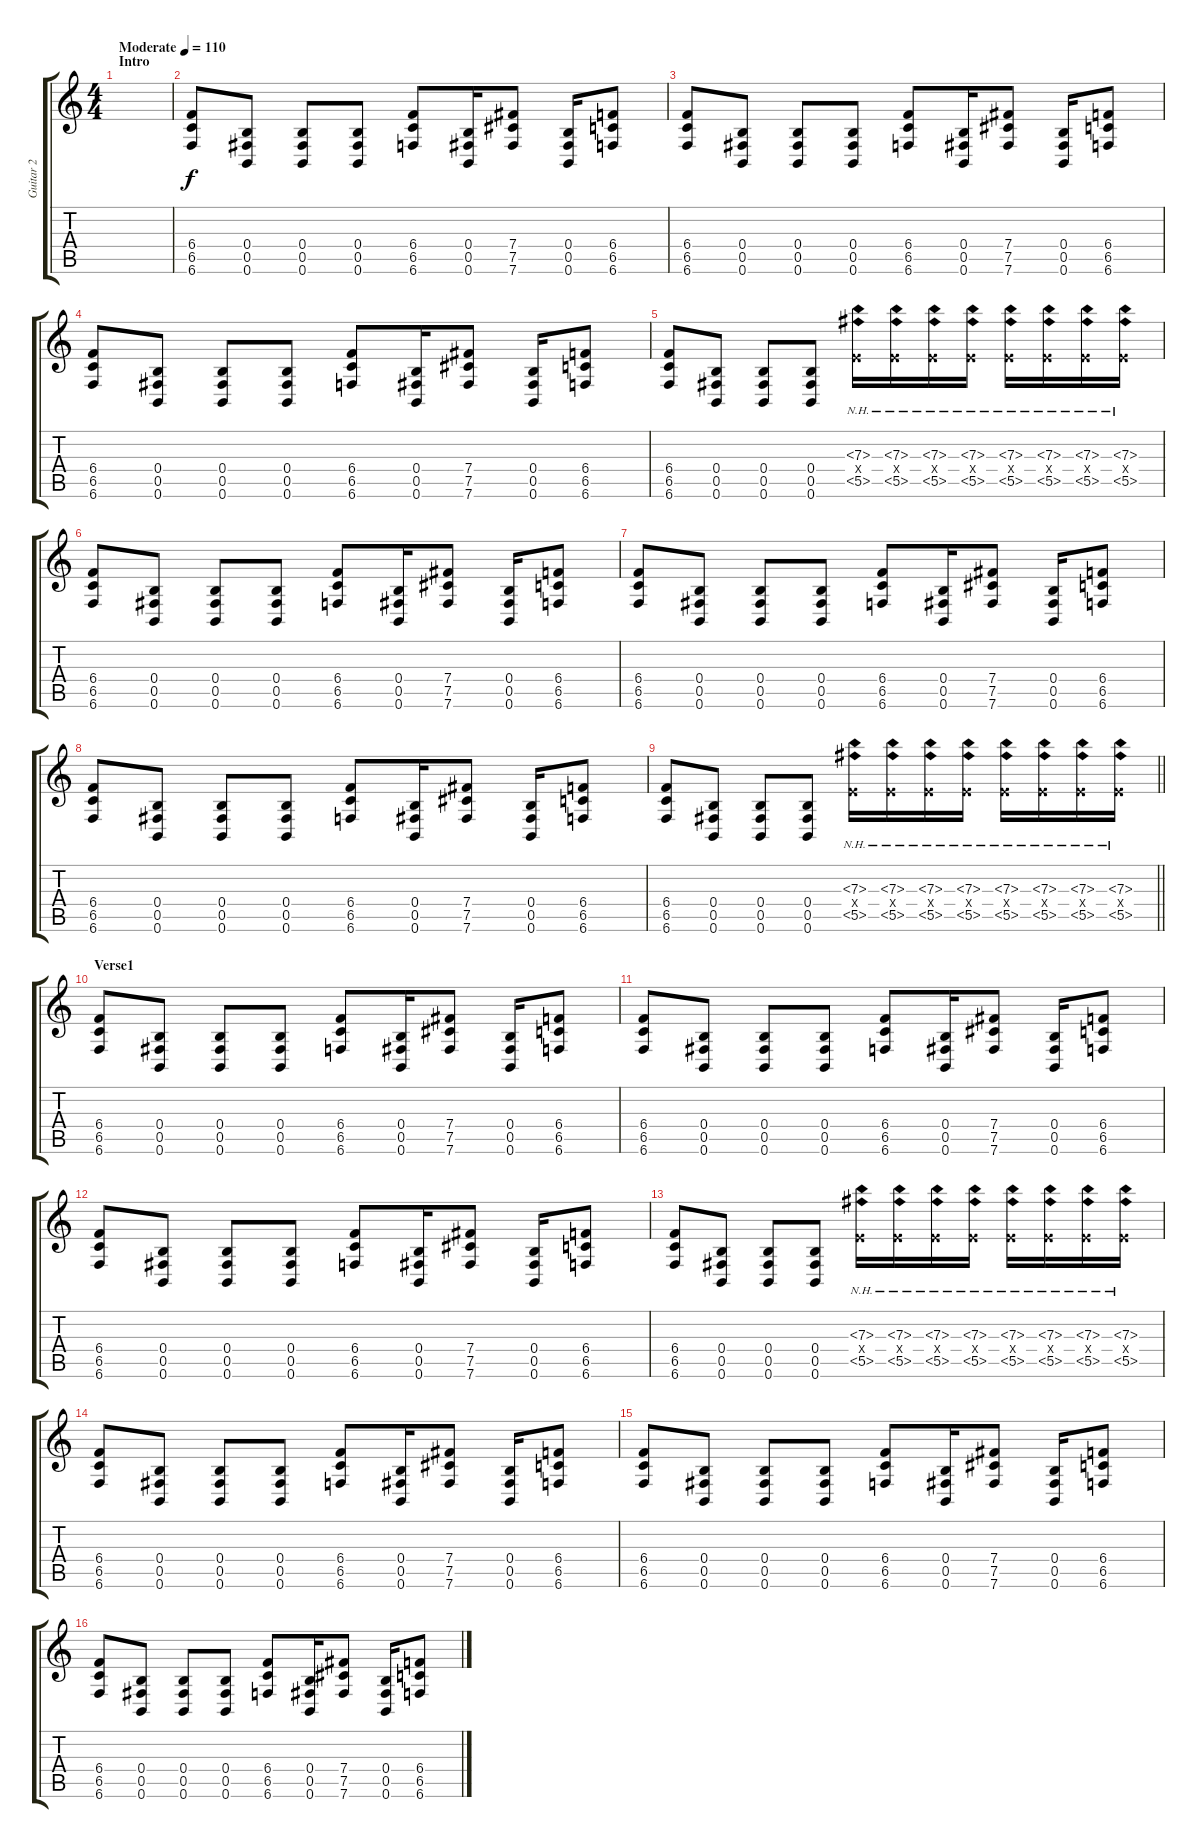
\track ("Guitar 2" "Guitar 2") {instrument distortionguitar}
\staff {score tabs}
\tuning (Db4 Ab3 E3 B2 Gb2 B1) {hide}
\ts (4 4)
\section ("" "Intro")
\tempo (110 "Moderate")
\clef g2
\ks c
|
(6.4 6.5 6.6).8 (0.4 0.5 0.6).8 (0.4 0.5 0.6).8 (0.4 0.5 0.6).8 (6.4 6.5 6.6).8 (0.4 0.5 0.6).16 (7.4 7.5 7.6).8 (0.4 0.5 0.6).16 (6.4 6.5 6.6).8 |
(6.4 6.5 6.6).8 (0.4 0.5 0.6).8 (0.4 0.5 0.6).8 (0.4 0.5 0.6).8 (6.4 6.5 6.6).8 (0.4 0.5 0.6).16 (7.4 7.5 7.6).8 (0.4 0.5 0.6).16 (6.4 6.5 6.6).8 |
(6.4 6.5 6.6).8 (0.4 0.5 0.6).8 (0.4 0.5 0.6).8 (0.4 0.5 0.6).8 (6.4 6.5 6.6).8 (0.4 0.5 0.6).16 (7.4 7.5 7.6).8 (0.4 0.5 0.6).16 (6.4 6.5 6.6).8 |
(6.4 6.5 6.6).8 (0.4 0.5 0.6).8 (0.4 0.5 0.6).8 (0.4 0.5 0.6).8 (7.3{nh} 5.4{x} 5.5{nh}).16 (7.3{nh} 5.4{x} 5.5{nh}).16 (7.3{nh} 5.4{x} 5.5{nh}).16 (7.3{nh} 5.4{x} 5.5{nh}).16 (7.3{nh} 5.4{x} 5.5{nh}).16 (7.3{nh} 5.4{x} 5.5{nh}).16 (7.3{nh} 5.4{x} 5.5{nh}).16 (7.3{nh} 5.4{x} 5.5{nh}).16 |
(6.4 6.5 6.6).8 (0.4 0.5 0.6).8 (0.4 0.5 0.6).8 (0.4 0.5 0.6).8 (6.4 6.5 6.6).8 (0.4 0.5 0.6).16 (7.4 7.5 7.6).8 (0.4 0.5 0.6).16 (6.4 6.5 6.6).8 |
(6.4 6.5 6.6).8 (0.4 0.5 0.6).8 (0.4 0.5 0.6).8 (0.4 0.5 0.6).8 (6.4 6.5 6.6).8 (0.4 0.5 0.6).16 (7.4 7.5 7.6).8 (0.4 0.5 0.6).16 (6.4 6.5 6.6).8 |
(6.4 6.5 6.6).8 (0.4 0.5 0.6).8 (0.4 0.5 0.6).8 (0.4 0.5 0.6).8 (6.4 6.5 6.6).8 (0.4 0.5 0.6).16 (7.4 7.5 7.6).8 (0.4 0.5 0.6).16 (6.4 6.5 6.6).8 |
\barLineRight lightlight
(6.4 6.5 6.6).8 (0.4 0.5 0.6).8 (0.4 0.5 0.6).8 (0.4 0.5 0.6).8 (7.3{nh} 5.4{x} 5.5{nh}).16 (7.3{nh} 5.4{x} 5.5{nh}).16 (7.3{nh} 5.4{x} 5.5{nh}).16 (7.3{nh} 5.4{x} 5.5{nh}).16 (7.3{nh} 5.4{x} 5.5{nh}).16 (7.3{nh} 5.4{x} 5.5{nh}).16 (7.3{nh} 5.4{x} 5.5{nh}).16 (7.3{nh} 5.4{x} 5.5{nh}).16 |
\section ("" "Verse1")
(6.4 6.5 6.6).8 (0.4 0.5 0.6).8 (0.4 0.5 0.6).8 (0.4 0.5 0.6).8 (6.4 6.5 6.6).8 (0.4 0.5 0.6).16 (7.4 7.5 7.6).8 (0.4 0.5 0.6).16 (6.4 6.5 6.6).8 |
(6.4 6.5 6.6).8 (0.4 0.5 0.6).8 (0.4 0.5 0.6).8 (0.4 0.5 0.6).8 (6.4 6.5 6.6).8 (0.4 0.5 0.6).16 (7.4 7.5 7.6).8 (0.4 0.5 0.6).16 (6.4 6.5 6.6).8 |
(6.4 6.5 6.6).8 (0.4 0.5 0.6).8 (0.4 0.5 0.6).8 (0.4 0.5 0.6).8 (6.4 6.5 6.6).8 (0.4 0.5 0.6).16 (7.4 7.5 7.6).8 (0.4 0.5 0.6).16 (6.4 6.5 6.6).8 |
(6.4 6.5 6.6).8 (0.4 0.5 0.6).8 (0.4 0.5 0.6).8 (0.4 0.5 0.6).8 (7.3{nh} 5.4{x} 5.5{nh}).16 (7.3{nh} 5.4{x} 5.5{nh}).16 (7.3{nh} 5.4{x} 5.5{nh}).16 (7.3{nh} 5.4{x} 5.5{nh}).16 (7.3{nh} 5.4{x} 5.5{nh}).16 (7.3{nh} 5.4{x} 5.5{nh}).16 (7.3{nh} 5.4{x} 5.5{nh}).16 (7.3{nh} 5.4{x} 5.5{nh}).16 |
(6.4 6.5 6.6).8 (0.4 0.5 0.6).8 (0.4 0.5 0.6).8 (0.4 0.5 0.6).8 (6.4 6.5 6.6).8 (0.4 0.5 0.6).16 (7.4 7.5 7.6).8 (0.4 0.5 0.6).16 (6.4 6.5 6.6).8 |
(6.4 6.5 6.6).8 (0.4 0.5 0.6).8 (0.4 0.5 0.6).8 (0.4 0.5 0.6).8 (6.4 6.5 6.6).8 (0.4 0.5 0.6).16 (7.4 7.5 7.6).8 (0.4 0.5 0.6).16 (6.4 6.5 6.6).8 |
(6.4 6.5 6.6).8 (0.4 0.5 0.6).8 (0.4 0.5 0.6).8 (0.4 0.5 0.6).8 (6.4 6.5 6.6).8 (0.4 0.5 0.6).16 (7.4 7.5 7.6).8 (0.4 0.5 0.6).16 (6.4 6.5 6.6).8
